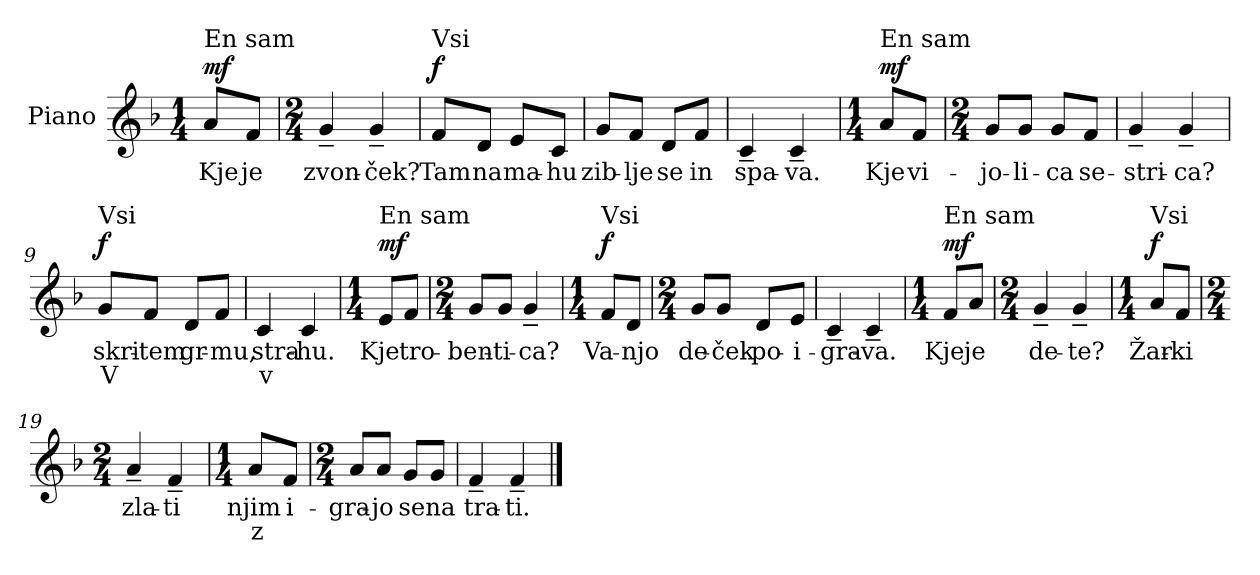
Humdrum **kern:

**kern	**text	**text	**dynam
*part1	*part1	*part1	*part1
*staff1	*staff1	*staff1	*staff1
*I"Piano	*	*	*
*I'Pno.	*	*	*
*clefG2	*	*	*
*k[b-]	*	*	*
*M1/4	*	*	*
=1	=1	=1	=1
!LO:TX:t=En sam	!	!	!
!	!LO:LY:b	!	!LO:DY:b
8a/L	Kje	.	mf
!	!LO:LY:b	!	!
8f/J	je	.	.
=2	=2	=2	=2
*M2/4	*	*	*
!	!LO:LY:b	!	!
4g~/	zvon-	.	.
!	!LO:LY:b	!	!
4g~/	-ček?	.	.
=3	=3	=3	=3
!LO:TX:a:t=Vsi	!	!	!
!	!LO:LY:b	!	!LO:DY:b
8f/L	Tam	.	f
!	!LO:LY:b	!	!
8d/J	na	.	.
!	!LO:LY:b	!	!
8e/L	ma-	.	.
!	!LO:LY:b	!	!
8c/J	-hu	.	.
=4	=4	=4	=4
!	!LO:LY:b	!	!
8g/L	zib-	.	.
!	!LO:LY:b	!	!
8f/J	-lje	.	.
!	!LO:LY:b	!	!
8d/L	se	.	.
!	!LO:LY:b	!	!
8f/J	in	.	.
=5	=5	=5	=5
!	!LO:LY:b	!	!
4c~/	spa-	.	.
!	!LO:LY:b	!	!
4c~/	-va.	.	.
=6	=6	=6	=6
*M1/4	*	*	*
!LO:TX:t=En sam	!	!	!
!	!LO:LY:b	!	!LO:DY:b
8a/L	Kje	.	mf
!	!LO:LY:b	!	!
8f/J	vi-	.	.
!!LO:LB:g=z
=7	=7	=7	=7
*M2/4	*	*	*
!	!LO:LY:b	!	!
8g/L	-jo-	.	.
!	!LO:LY:b	!	!
8g/J	-li-	.	.
!	!LO:LY:b	!	!
8g/L	-ca	.	.
!	!LO:LY:b	!	!
8f/J	se-	.	.
=8	=8	=8	=8
!	!LO:LY:b	!	!
4g~/	-stri-	.	.
!	!LO:LY:b	!	!
4g~/	-ca?	.	.
=9	=9	=9	=9
!LO:TX:a:t=Vsi	!	!	!
!	!LO:LY:b	!LO:LY:b	!LO:DY:a
8g/L	skri-	V	f
!	!LO:LY:b	!	!
8f/J	-tem	.	.
!	!LO:LY:b	!	!
8d/L	gr-	.	.
!	!LO:LY:b	!	!
8f/J	-mu,	.	.
=10	=10	=10	=10
!	!LO:LY:b	!LO:LY:b	!
4c/	stra-	v	.
!	!LO:LY:b	!	!
4c/	-hu.	.	.
=11	=11	=11	=11
*M1/4	*	*	*
!LO:TX:t=En sam	!	!	!
!	!LO:LY:b	!	!LO:DY:b
8e/L	Kje	.	mf
!	!LO:LY:b	!	!
8f/J	tro-	.	.
=12	=12	=12	=12
*M2/4	*	*	*
!	!LO:LY:b	!	!
8g/L	-ben-	.	.
!	!LO:LY:b	!	!
8g/J	-ti-	.	.
!	!LO:LY:b	!	!
4g~/	-ca?	.	.
!!LO:LB:g=z
=13	=13	=13	=13
*M1/4	*	*	*
!LO:TX:t=Vsi	!	!	!
!	!LO:LY:b	!	!LO:DY:b
8f/L	Va-	.	f
!	!LO:LY:b	!	!
8d/J	-njo	.	.
=14	=14	=14	=14
*M2/4	*	*	*
!	!LO:LY:b	!	!
8g/L	de-	.	.
!	!LO:LY:b	!	!
8g/J	-ček	.	.
!	!LO:LY:b	!	!
8d/L	po-	.	.
!	!LO:LY:b	!	!
8e/J	-i-	.	.
=15	=15	=15	=15
!	!LO:LY:b	!	!
4c~/	-gra-	.	.
!	!LO:LY:b	!	!
4c~/	-va.	.	.
=16	=16	=16	=16
*M1/4	*	*	*
!LO:TX:t=En sam	!	!	!
!	!LO:LY:b	!	!LO:DY:b
8f/L	Kje	.	mf
!	!LO:LY:b	!	!
8a/J	je	.	.
=17	=17	=17	=17
*M2/4	*	*	*
!	!LO:LY:b	!	!
4g~/	de-	.	.
!	!LO:LY:b	!	!
4g~/	-te?	.	.
=18	=18	=18	=18
*M1/4	*	*	*
!LO:TX:t=Vsi	!	!	!
!	!LO:LY:b	!	!LO:DY:b
8a/L	Žar-	.	f
!	!LO:LY:b	!	!
8f/J	-ki	.	.
=19	=19	=19	=19
*M2/4	*	*	*
!	!LO:LY:b	!	!
4a~/	zla-	.	.
!	!LO:LY:b	!	!
4f~/	-ti	.	.
!!LO:LB:g=z
=20	=20	=20	=20
*M1/4	*	*	*
!	!LO:LY:b	!LO:LY:b	!
8a/L	njim	z	.
!	!LO:LY:b	!	!
8f/J	i-	.	.
=21	=21	=21	=21
*M2/4	*	*	*
!	!LO:LY:b	!	!
8a/L	-gra-	.	.
!	!LO:LY:b	!	!
8a/J	-jo	.	.
!	!LO:LY:b	!	!
8g/L	se	.	.
!	!LO:LY:b	!	!
8g/J	na	.	.
=22	=22	=22	=22
!	!LO:LY:b	!	!
4f~/	tra-	.	.
!	!LO:LY:b	!	!
4f~/	-ti.	.	.
==	==	==	==
*-	*-	*-	*-
